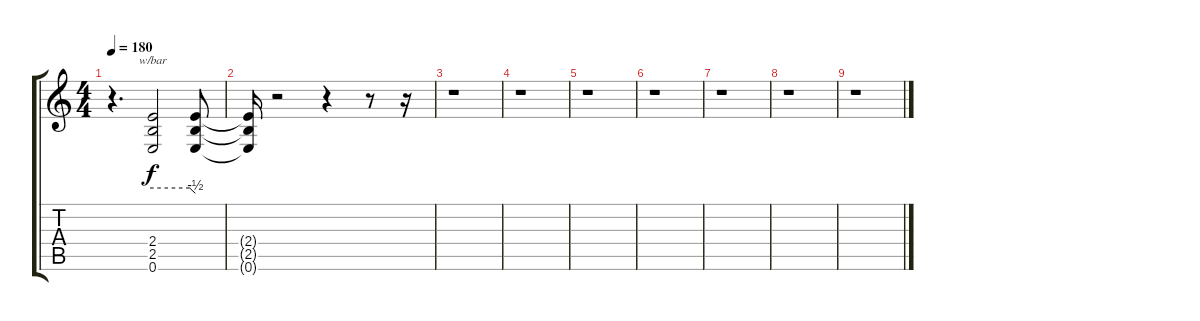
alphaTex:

\track "" {instrument distortionguitar}
\staff {score tabs}
\tuning (E4 B3 G3 D3 A2 E2) {hide}
\ts (4 4)
\tempo 180
\clef g2
\ks c
r.4{d dy f} (2.4 2.5 0.6).2{tbe (custom default 0 0 52 0 60 -2)} (2.4{t} 2.5{t} 0.6{t}).8 |
(2.4{t} 2.5{t} 0.6{t}).16 r.2 r.4 r.8 r.16 |
r.1 |
r.1 |
r.1 |
r.1 |
r.1 |
r.1 |
r.1
